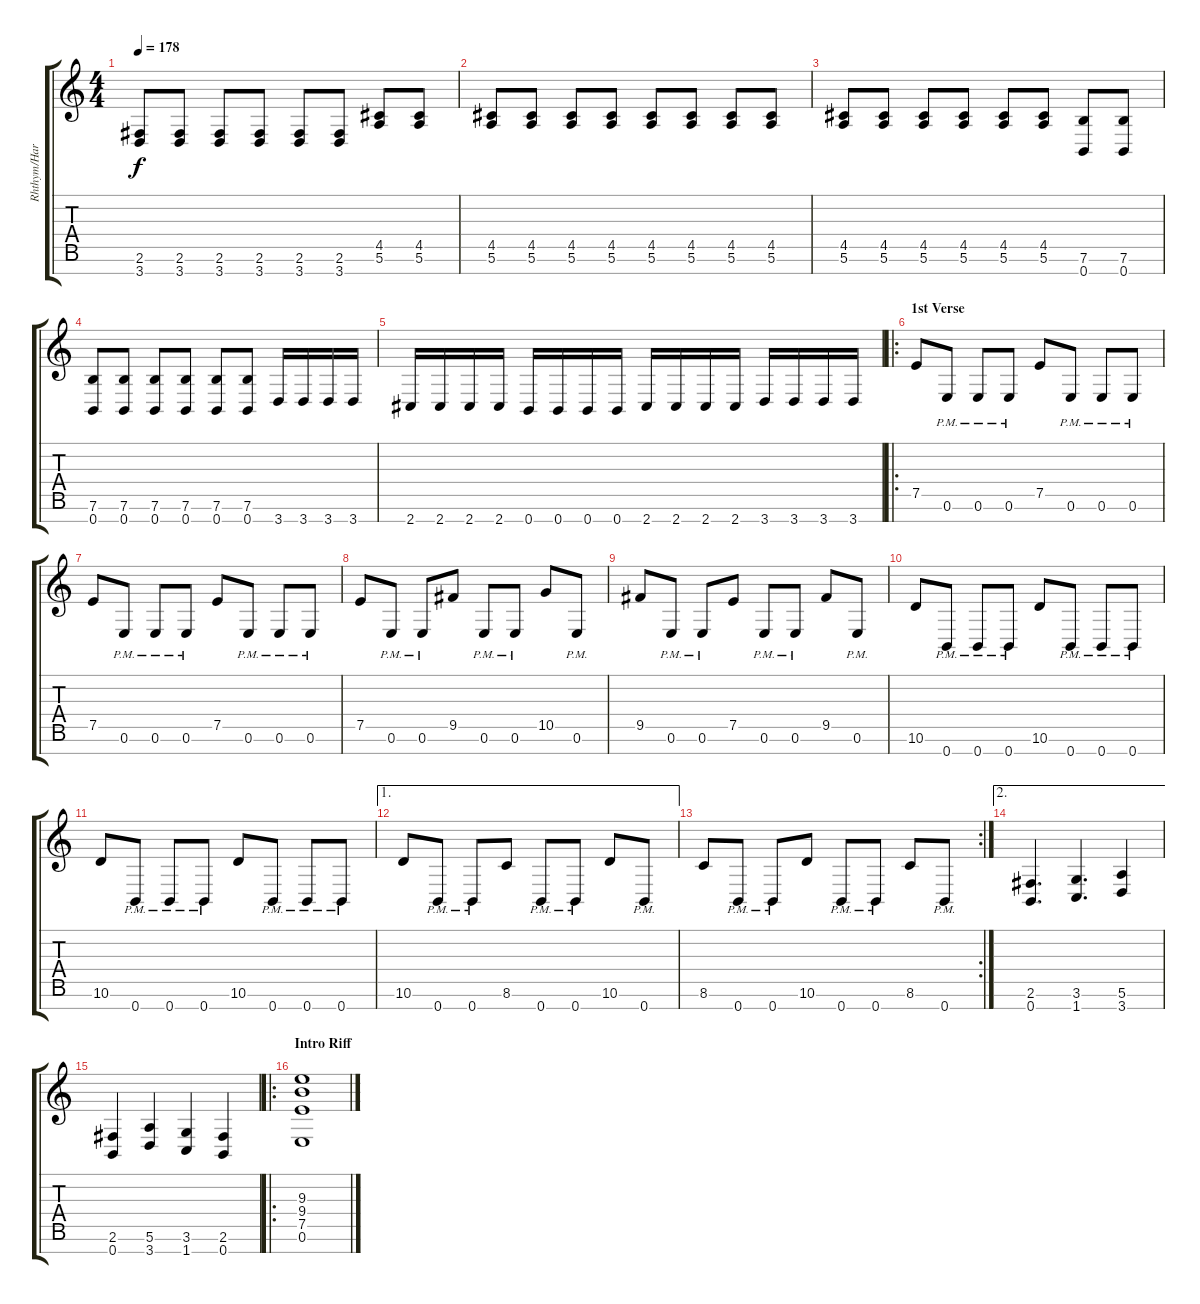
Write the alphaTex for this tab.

\track ("Rhthym/Harmony/Badass Chords Guitar" "Rhthym/Har") {instrument overdrivenguitar}
\staff {score tabs}
\tuning (E4 B3 G3 D3 A2 E2 B1) {hide}
\ts (4 4)
\tempo 178
\clef g2
\ks c
(2.6 3.7).8{dy f} (2.6 3.7).8 (2.6 3.7).8 (2.6 3.7).8 (2.6 3.7).8 (2.6 3.7).8 (4.5 5.6).8 (4.5 5.6).8 |
(4.5 5.6).8 (4.5 5.6).8 (4.5 5.6).8 (4.5 5.6).8 (4.5 5.6).8 (4.5 5.6).8 (4.5 5.6).8 (4.5 5.6).8 |
(4.5 5.6).8 (4.5 5.6).8 (4.5 5.6).8 (4.5 5.6).8 (4.5 5.6).8 (4.5 5.6).8 (7.6 0.7).8 (7.6 0.7).8 |
(7.6 0.7).8 (7.6 0.7).8 (7.6 0.7).8 (7.6 0.7).8 (7.6 0.7).8 (7.6 0.7).8 3.7.16 3.7.16 3.7.16 3.7.16 |
2.7.16 2.7.16 2.7.16 2.7.16 0.7.16 0.7.16 0.7.16 0.7.16 2.7.16 2.7.16 2.7.16 2.7.16 3.7.16 3.7.16 3.7.16 3.7.16 |
\ro
\section ("" "1st Verse")
7.5.8 0.6{pm}.8 0.6{pm}.8 0.6{pm}.8 7.5.8 0.6{pm}.8 0.6{pm}.8 0.6{pm}.8 |
7.5.8 0.6{pm}.8 0.6{pm}.8 0.6{pm}.8 7.5.8 0.6{pm}.8 0.6{pm}.8 0.6{pm}.8 |
7.5.8 0.6{pm}.8 0.6{pm}.8 9.5.8 0.6{pm}.8 0.6{pm}.8 10.5.8 0.6{pm}.8 |
9.5.8 0.6{pm}.8 0.6{pm}.8 7.5.8 0.6{pm}.8 0.6{pm}.8 9.5.8 0.6{pm}.8 |
10.6.8 0.7{pm}.8 0.7{pm}.8 0.7{pm}.8 10.6.8 0.7{pm}.8 0.7{pm}.8 0.7{pm}.8 |
10.6.8 0.7{pm}.8 0.7{pm}.8 0.7{pm}.8 10.6.8 0.7{pm}.8 0.7{pm}.8 0.7{pm}.8 |
\ae 1
10.6.8 0.7{pm}.8 0.7{pm}.8 8.6.8 0.7{pm}.8 0.7{pm}.8 10.6.8 0.7{pm}.8 |
\rc 2
8.6.8 0.7{pm}.8 0.7{pm}.8 10.6.8 0.7{pm}.8 0.7{pm}.8 8.6.8 0.7{pm}.8 |
\ae 2
(2.6 0.7).4{d} (3.6 1.7).4{d} (5.6 3.7).4 |
(2.6 0.7).4 (5.6 3.7).4 (3.6 1.7).4 (2.6 0.7).4 |
\ro
\section ("" "Intro Riff")
(9.3 9.4 7.5 0.6).1
